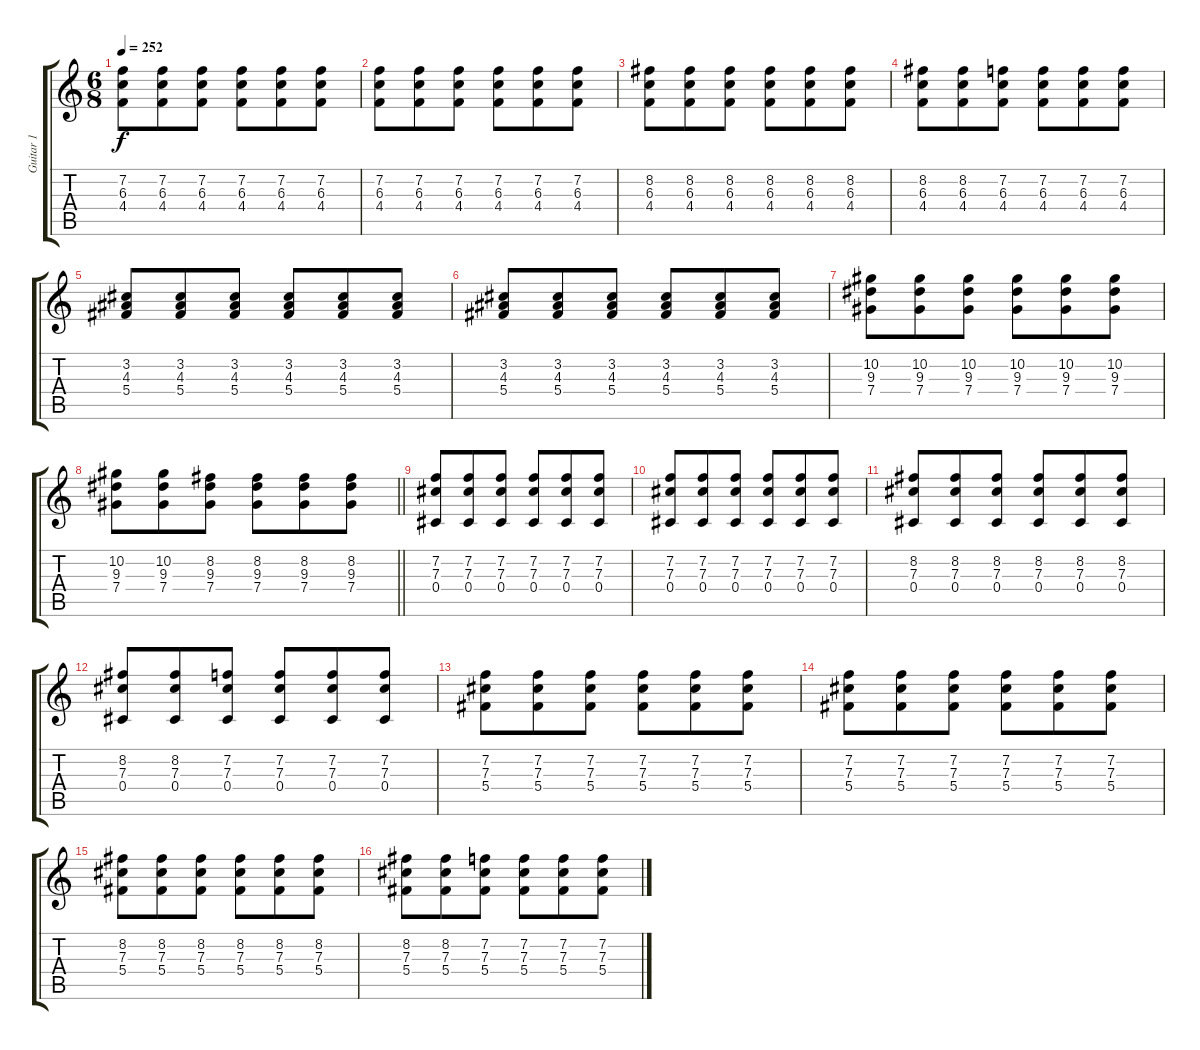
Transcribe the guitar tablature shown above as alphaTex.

\track ("Guitar 1" "Guitar 1") {instrument electricguitarclean}
\staff {score tabs}
\tuning (Eb4 Bb3 Gb3 Db3 Ab2 Eb2) {hide}
\ts (6 8)
\tempo 252
\clef g2
\ks c
(7.2 6.3 4.4).8{dy f} (7.2 6.3 4.4).8 (7.2 6.3 4.4).8 (7.2 6.3 4.4).8 (7.2 6.3 4.4).8 (7.2 6.3 4.4).8 |
(7.2 6.3 4.4).8 (7.2 6.3 4.4).8 (7.2 6.3 4.4).8 (7.2 6.3 4.4).8 (7.2 6.3 4.4).8 (7.2 6.3 4.4).8 |
(8.2 6.3 4.4).8 (8.2 6.3 4.4).8 (8.2 6.3 4.4).8 (8.2 6.3 4.4).8 (8.2 6.3 4.4).8 (8.2 6.3 4.4).8 |
(8.2 6.3 4.4).8 (8.2 6.3 4.4).8 (7.2 6.3 4.4).8 (7.2 6.3 4.4).8 (7.2 6.3 4.4).8 (7.2 6.3 4.4).8 |
(3.2 4.3 5.4).8 (3.2 4.3 5.4).8 (3.2 4.3 5.4).8 (3.2 4.3 5.4).8 (3.2 4.3 5.4).8 (3.2 4.3 5.4).8 |
(3.2 4.3 5.4).8 (3.2 4.3 5.4).8 (3.2 4.3 5.4).8 (3.2 4.3 5.4).8 (3.2 4.3 5.4).8 (3.2 4.3 5.4).8 |
(10.2 9.3 7.4).8 (10.2 9.3 7.4).8 (10.2 9.3 7.4).8 (10.2 9.3 7.4).8 (10.2 9.3 7.4).8 (10.2 9.3 7.4).8 |
\barLineRight lightlight
(10.2 9.3 7.4).8 (10.2 9.3 7.4).8 (8.2 9.3 7.4).8 (8.2 9.3 7.4).8 (8.2 9.3 7.4).8 (8.2 9.3 7.4).8 |
(7.2 7.3 0.4).8 (7.2 7.3 0.4).8 (7.2 7.3 0.4).8 (7.2 7.3 0.4).8 (7.2 7.3 0.4).8 (7.2 7.3 0.4).8 |
(7.2 7.3 0.4).8 (7.2 7.3 0.4).8 (7.2 7.3 0.4).8 (7.2 7.3 0.4).8 (7.2 7.3 0.4).8 (7.2 7.3 0.4).8 |
(8.2 7.3 0.4).8 (8.2 7.3 0.4).8 (8.2 7.3 0.4).8 (8.2 7.3 0.4).8 (8.2 7.3 0.4).8 (8.2 7.3 0.4).8 |
(8.2 7.3 0.4).8 (8.2 7.3 0.4).8 (7.2 7.3 0.4).8 (7.2 7.3 0.4).8 (7.2 7.3 0.4).8 (7.2 7.3 0.4).8 |
(7.2 7.3 5.4).8 (7.2 7.3 5.4).8 (7.2 7.3 5.4).8 (7.2 7.3 5.4).8 (7.2 7.3 5.4).8 (7.2 7.3 5.4).8 |
(7.2 7.3 5.4).8 (7.2 7.3 5.4).8 (7.2 7.3 5.4).8 (7.2 7.3 5.4).8 (7.2 7.3 5.4).8 (7.2 7.3 5.4).8 |
(8.2 7.3 5.4).8 (8.2 7.3 5.4).8 (8.2 7.3 5.4).8 (8.2 7.3 5.4).8 (8.2 7.3 5.4).8 (8.2 7.3 5.4).8 |
(8.2 7.3 5.4).8 (8.2 7.3 5.4).8 (7.2 7.3 5.4).8 (7.2 7.3 5.4).8 (7.2 7.3 5.4).8 (7.2 7.3 5.4).8
